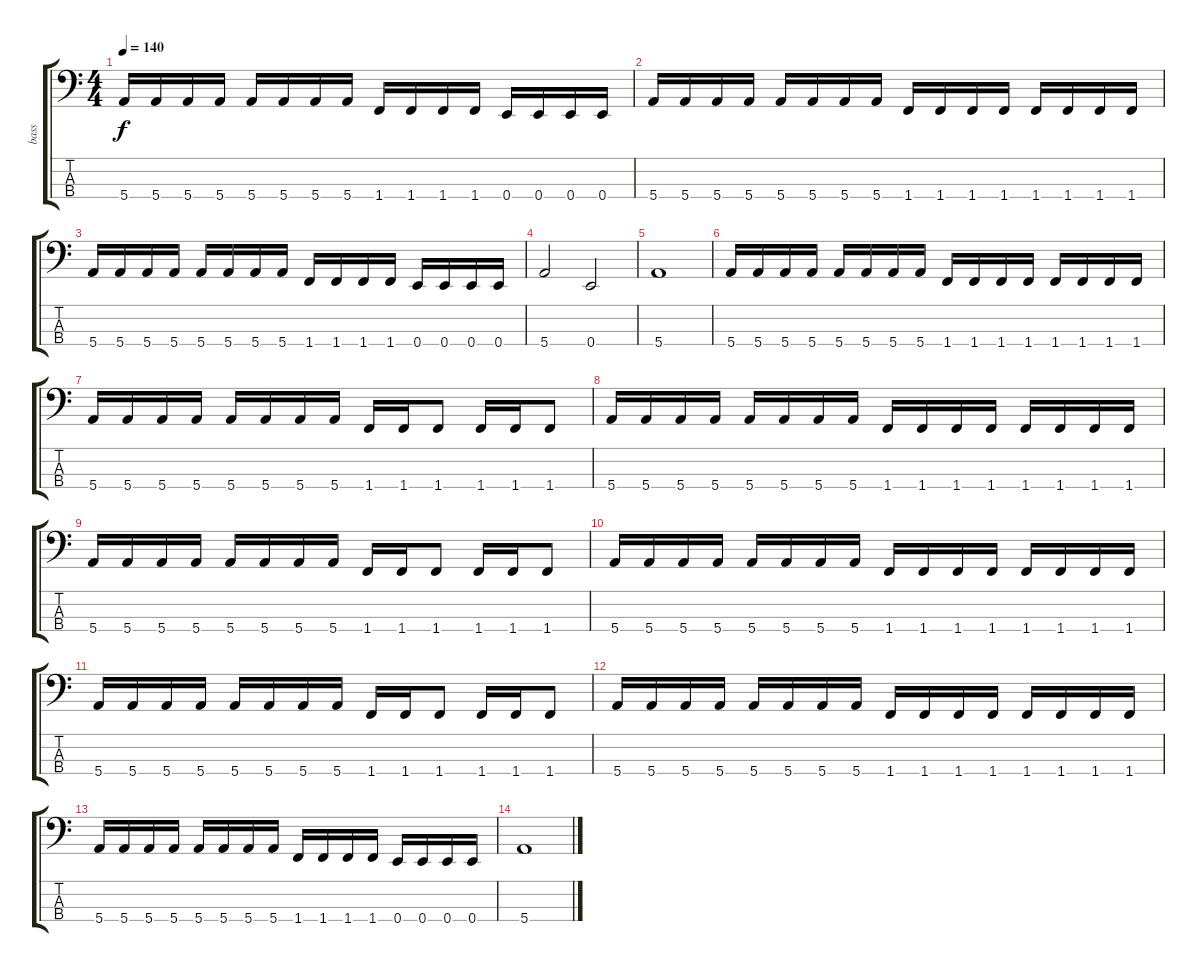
\track ("bass" "bass") {instrument electricbasspick}
\staff {score tabs}
\tuning (G2 D2 A1 E1) {hide}
\ts (4 4)
\tempo 140
\clef f4
\ks c
5.4.16{dy f} 5.4.16 5.4.16 5.4.16 5.4.16 5.4.16 5.4.16 5.4.16 1.4.16 1.4.16 1.4.16 1.4.16 0.4.16 0.4.16 0.4.16 0.4.16 |
5.4.16 5.4.16 5.4.16 5.4.16 5.4.16 5.4.16 5.4.16 5.4.16 1.4.16 1.4.16 1.4.16 1.4.16 1.4.16 1.4.16 1.4.16 1.4.16 |
5.4.16 5.4.16 5.4.16 5.4.16 5.4.16 5.4.16 5.4.16 5.4.16 1.4.16 1.4.16 1.4.16 1.4.16 0.4.16 0.4.16 0.4.16 0.4.16 |
5.4.2 0.4.2 |
5.4.1 |
5.4.16 5.4.16 5.4.16 5.4.16 5.4.16 5.4.16 5.4.16 5.4.16 1.4.16 1.4.16 1.4.16 1.4.16 1.4.16 1.4.16 1.4.16 1.4.16 |
5.4.16 5.4.16 5.4.16 5.4.16 5.4.16 5.4.16 5.4.16 5.4.16 1.4.16 1.4.16 1.4.8 1.4.16 1.4.16 1.4.8 |
5.4.16 5.4.16 5.4.16 5.4.16 5.4.16 5.4.16 5.4.16 5.4.16 1.4.16 1.4.16 1.4.16 1.4.16 1.4.16 1.4.16 1.4.16 1.4.16 |
5.4.16 5.4.16 5.4.16 5.4.16 5.4.16 5.4.16 5.4.16 5.4.16 1.4.16 1.4.16 1.4.8 1.4.16 1.4.16 1.4.8 |
5.4.16 5.4.16 5.4.16 5.4.16 5.4.16 5.4.16 5.4.16 5.4.16 1.4.16 1.4.16 1.4.16 1.4.16 1.4.16 1.4.16 1.4.16 1.4.16 |
5.4.16 5.4.16 5.4.16 5.4.16 5.4.16 5.4.16 5.4.16 5.4.16 1.4.16 1.4.16 1.4.8 1.4.16 1.4.16 1.4.8 |
5.4.16 5.4.16 5.4.16 5.4.16 5.4.16 5.4.16 5.4.16 5.4.16 1.4.16 1.4.16 1.4.16 1.4.16 1.4.16 1.4.16 1.4.16 1.4.16 |
5.4.16 5.4.16 5.4.16 5.4.16 5.4.16 5.4.16 5.4.16 5.4.16 1.4.16 1.4.16 1.4.16 1.4.16 0.4.16 0.4.16 0.4.16 0.4.16 |
5.4.1
